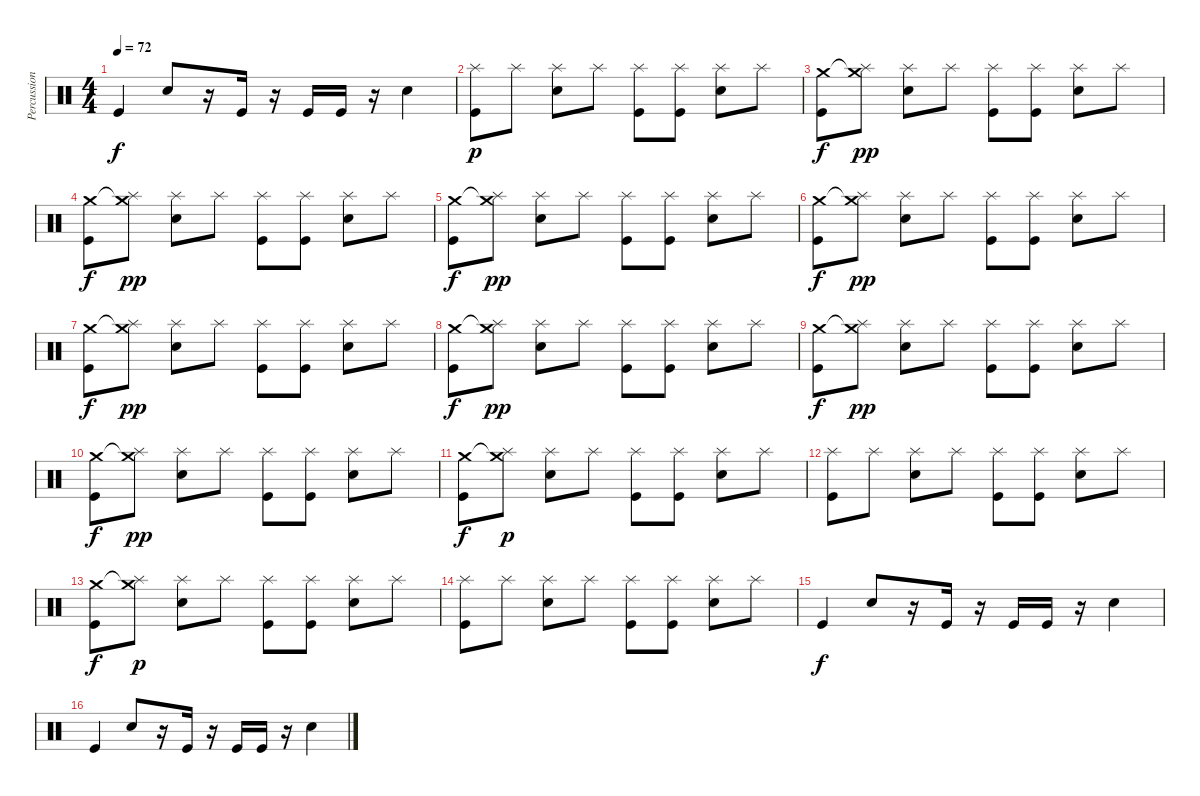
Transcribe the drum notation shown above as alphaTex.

\track ("Percussion" "Percussion") {instrument percussion}
\staff {score}
\articulation defaults
\ts (4 4)
\tempo 72
\clef neutral
\ks c "Kick (hit)".4{dy f} "Electric Snare (hit)".8
r.16 "Kick (hit)".16 r.16 "Kick (hit)".16 "Kick (hit)".16 r.16 "Electric Snare (hit)".4 |
("Splash (hit)" "Kick (hit)").8{dy p} "Splash (hit)".8 ("Electric Snare (hit)" "Splash (hit)").8 "Splash (hit)".8 ("Splash (hit)" "Kick (hit)").8 ("Splash (hit)" "Kick (hit)").8 ("Electric Snare (hit)" "Splash (hit)").8 "Splash (hit)".8 |
("Crash medium (hit)" "Kick (hit)").8{dy f} ("Crash medium (hit)"{t} "Splash (hit)").8{dy pp} ("Electric Snare (hit)" "Splash (hit)").8 "Splash (hit)".8 ("Kick (hit)" "Splash (hit)").8 ("Kick (hit)" "Splash (hit)").8 ("Electric Snare (hit)" "Splash (hit)").8 "Splash (hit)".8 |
("Crash medium (hit)" "Kick (hit)").8{dy f} ("Crash medium (hit)"{t} "Splash (hit)").8{dy pp} ("Electric Snare (hit)" "Splash (hit)").8 "Splash (hit)".8 ("Kick (hit)" "Splash (hit)").8 ("Kick (hit)" "Splash (hit)").8 ("Electric Snare (hit)" "Splash (hit)").8 "Splash (hit)".8 |
("Crash medium (hit)" "Kick (hit)").8{dy f} ("Crash medium (hit)"{t} "Splash (hit)").8{dy pp} ("Electric Snare (hit)" "Splash (hit)").8 "Splash (hit)".8 ("Kick (hit)" "Splash (hit)").8 ("Kick (hit)" "Splash (hit)").8 ("Electric Snare (hit)" "Splash (hit)").8 "Splash (hit)".8 |
("Crash medium (hit)" "Kick (hit)").8{dy f} ("Crash medium (hit)"{t} "Splash (hit)").8{dy pp} ("Electric Snare (hit)" "Splash (hit)").8 "Splash (hit)".8 ("Kick (hit)" "Splash (hit)").8 ("Kick (hit)" "Splash (hit)").8 ("Electric Snare (hit)" "Splash (hit)").8 "Splash (hit)".8 |
("Crash medium (hit)" "Kick (hit)").8{dy f} ("Crash medium (hit)"{t} "Splash (hit)").8{dy pp} ("Electric Snare (hit)" "Splash (hit)").8 "Splash (hit)".8 ("Kick (hit)" "Splash (hit)").8 ("Kick (hit)" "Splash (hit)").8 ("Electric Snare (hit)" "Splash (hit)").8 "Splash (hit)".8 |
("Crash medium (hit)" "Kick (hit)").8{dy f} ("Crash medium (hit)"{t} "Splash (hit)").8{dy pp} ("Electric Snare (hit)" "Splash (hit)").8 "Splash (hit)".8 ("Kick (hit)" "Splash (hit)").8 ("Kick (hit)" "Splash (hit)").8 ("Electric Snare (hit)" "Splash (hit)").8 "Splash (hit)".8 |
("Crash medium (hit)" "Kick (hit)").8{dy f} ("Crash medium (hit)"{t} "Splash (hit)").8{dy pp} ("Electric Snare (hit)" "Splash (hit)").8 "Splash (hit)".8 ("Kick (hit)" "Splash (hit)").8 ("Kick (hit)" "Splash (hit)").8 ("Electric Snare (hit)" "Splash (hit)").8 "Splash (hit)".8 |
("Crash medium (hit)" "Kick (hit)").8{dy f} ("Crash medium (hit)"{t} "Splash (hit)").8{dy pp} ("Electric Snare (hit)" "Splash (hit)").8 "Splash (hit)".8 ("Kick (hit)" "Splash (hit)").8 ("Kick (hit)" "Splash (hit)").8 ("Electric Snare (hit)" "Splash (hit)").8 "Splash (hit)".8 |
("Crash medium (hit)" "Kick (hit)").8{dy f} ("Crash medium (hit)"{t} "Splash (hit)").8{dy p} ("Electric Snare (hit)" "Splash (hit)").8 "Splash (hit)".8 ("Kick (hit)" "Splash (hit)").8 ("Kick (hit)" "Splash (hit)").8 ("Electric Snare (hit)" "Splash (hit)").8 "Splash (hit)".8 |
("Splash (hit)" "Kick (hit)").8 "Splash (hit)".8 ("Electric Snare (hit)" "Splash (hit)").8 "Splash (hit)".8 ("Splash (hit)" "Kick (hit)").8 ("Splash (hit)" "Kick (hit)").8 ("Electric Snare (hit)" "Splash (hit)").8 "Splash (hit)".8 |
("Crash medium (hit)" "Kick (hit)").8{dy f} ("Crash medium (hit)"{t} "Splash (hit)").8{dy p} ("Electric Snare (hit)" "Splash (hit)").8 "Splash (hit)".8 ("Kick (hit)" "Splash (hit)").8 ("Kick (hit)" "Splash (hit)").8 ("Electric Snare (hit)" "Splash (hit)").8 "Splash (hit)".8 |
("Splash (hit)" "Kick (hit)").8 "Splash (hit)".8 ("Electric Snare (hit)" "Splash (hit)").8 "Splash (hit)".8 ("Splash (hit)" "Kick (hit)").8 ("Splash (hit)" "Kick (hit)").8 ("Electric Snare (hit)" "Splash (hit)").8 "Splash (hit)".8 |
"Kick (hit)".4{dy f} "Electric Snare (hit)".8 r.16 "Kick (hit)".16 r.16 "Kick (hit)".16 "Kick (hit)".16 r.16 "Electric Snare (hit)".4 |
"Kick (hit)".4 "Electric Snare (hit)".8 r.16 "Kick (hit)".16 r.16 "Kick (hit)".16 "Kick (hit)".16 r.16 "Electric Snare (hit)".4
